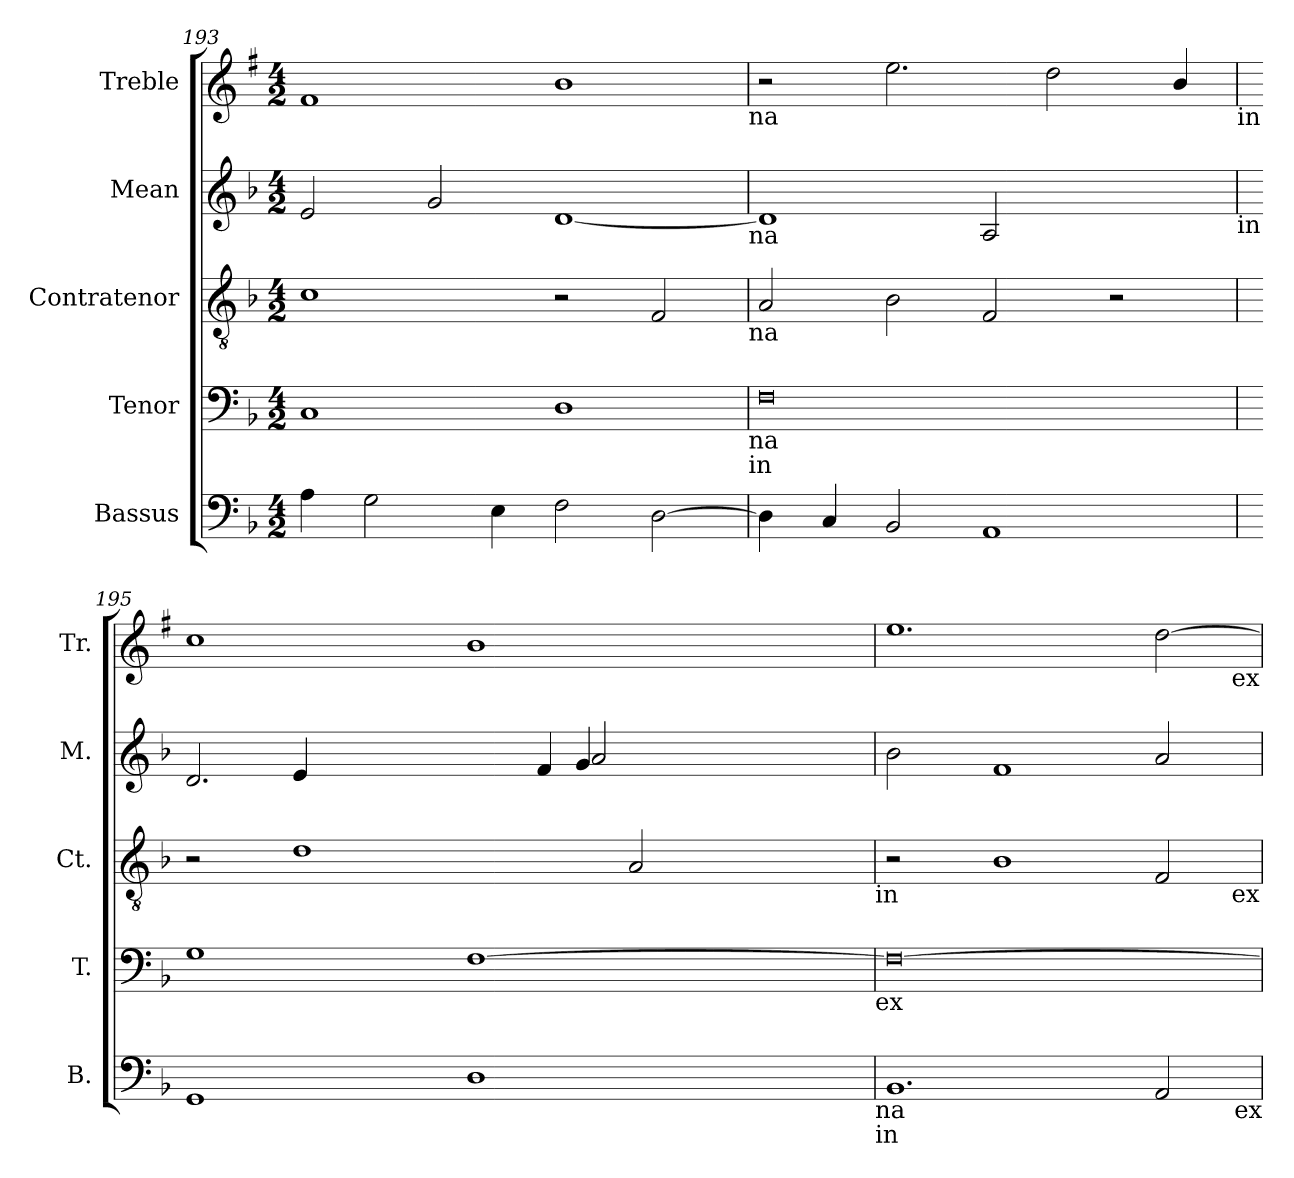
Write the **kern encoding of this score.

**kern	**kern	**kern	**kern	**kern
*part5	*part4	*part3	*part2	*part1
*staff5	*staff4	*staff3	*staff2	*staff1
*I"Bassus	*I"Tenor	*I"Contratenor	*I"Mean	*I"Treble
*I'B.	*I'T.	*I'Ct.	*I'M.	*I'Tr.
*clefF4	*clefF4	*clefGv2	*clefG2	*clefG2
*ITrd7c12	*	*	*	*ITrd1c2
*k[b-]	*k[b-]	*k[b-]	*k[b-]	*k[b-]
*F:	*F:	*F:	*F:	*F:
*M4/2	*M4/2	*M4/2	*M4/2	*M4/2
=193	=193	=193	=193	=193
4AA\	1C	1c	2e/	1e
2GG\	.	.	.	.
.	.	.	2g/	.
4EE\	.	.	.	.
2FF\	1D	2r	[<1d	1a
[<2DD\	.	2F/	.	.
!	!	!	!	!LO:TX:b:t=na
!	!	!	!LO:TX:b:t=na	!
!	!	!LO:TX:b:t=na	!	!
!	!LO:TX:b:t=na	!	!	!
!	!LO:TX:b:t=in	!	!	!
!!LO:LB:g=z
=194	=194	=194	=194	=194
4DD\]	0F	2A/	1d]	2r
4CC/	.	.	.	.
2BBB-/	.	2B-\	.	2.dd\
1AAA	.	2F/	2A/	.
.	.	.	.	2cc\
.	.	2r	2ryy	.
.	.	.	.	4a/
!	!	!	!	!LO:TX:b:t=in
!	!	!	!LO:TX:b:t=in	!
=195	=195	=195	=195	=195
*	*	*	*^	*
*	*	*	*	*^	*
*	*	*	*	*	*^	*
1GGG	1G	2r	2.d/	2ryy	1ryy	1ryy	1b-
.	.	1d	.	4e/	.	.	.
.	.	.	8ryy	2ryy	.	.	.
.	.	.	32ryy	.	.	.	.
.	.	.	1ryy	.	.	.	.
1DD	[>1F	.	.	.	4ryy	4ryy	1a
.	.	.	.	4f/	16.ryy	16.ryy	.
.	.	.	.	.	4g/	2a/	.
.	.	2A/	.	8ryy	.	.	.
.	.	.	.	.	8ryy	.	.
.	.	.	.	32ryy	.	.	.
.	.	.	.	4ryy	.	.	.
.	.	.	.	.	32ryy	.	.
.	.	.	.	.	4ryy	.	.
.	.	.	.	.	.	8ryy	.
.	.	.	16.ryy	16.ryy	.	.	.
.	.	.	.	.	.	32ryy	.
!	!	!LO:TX:b:t=in	!	!	!	!	!
!	!LO:TX:b:t=ex	!	!	!	!	!	!
!LO:TX:b:t=na	!	!	!	!	!	!	!
!LO:TX:b:t=in	!	!	!	!	!	!	!
*	*	*	*v	*v	*v	*v	*
=196	=196	=196	=196	=196
1.BBB-	0F_	2r	2b-\	1.dd
.	.	1B-	1f	.
2AAA/	.	2F/	2a/	[>2cc\
!	!	!	!	!LO:TX:b:t=ex
!	!	!LO:TX:b:t=ex	!	!
!LO:TX:b:t=ex	!	!	!	!
=	=	=	=	=
*-	*-	*-	*-	*-
